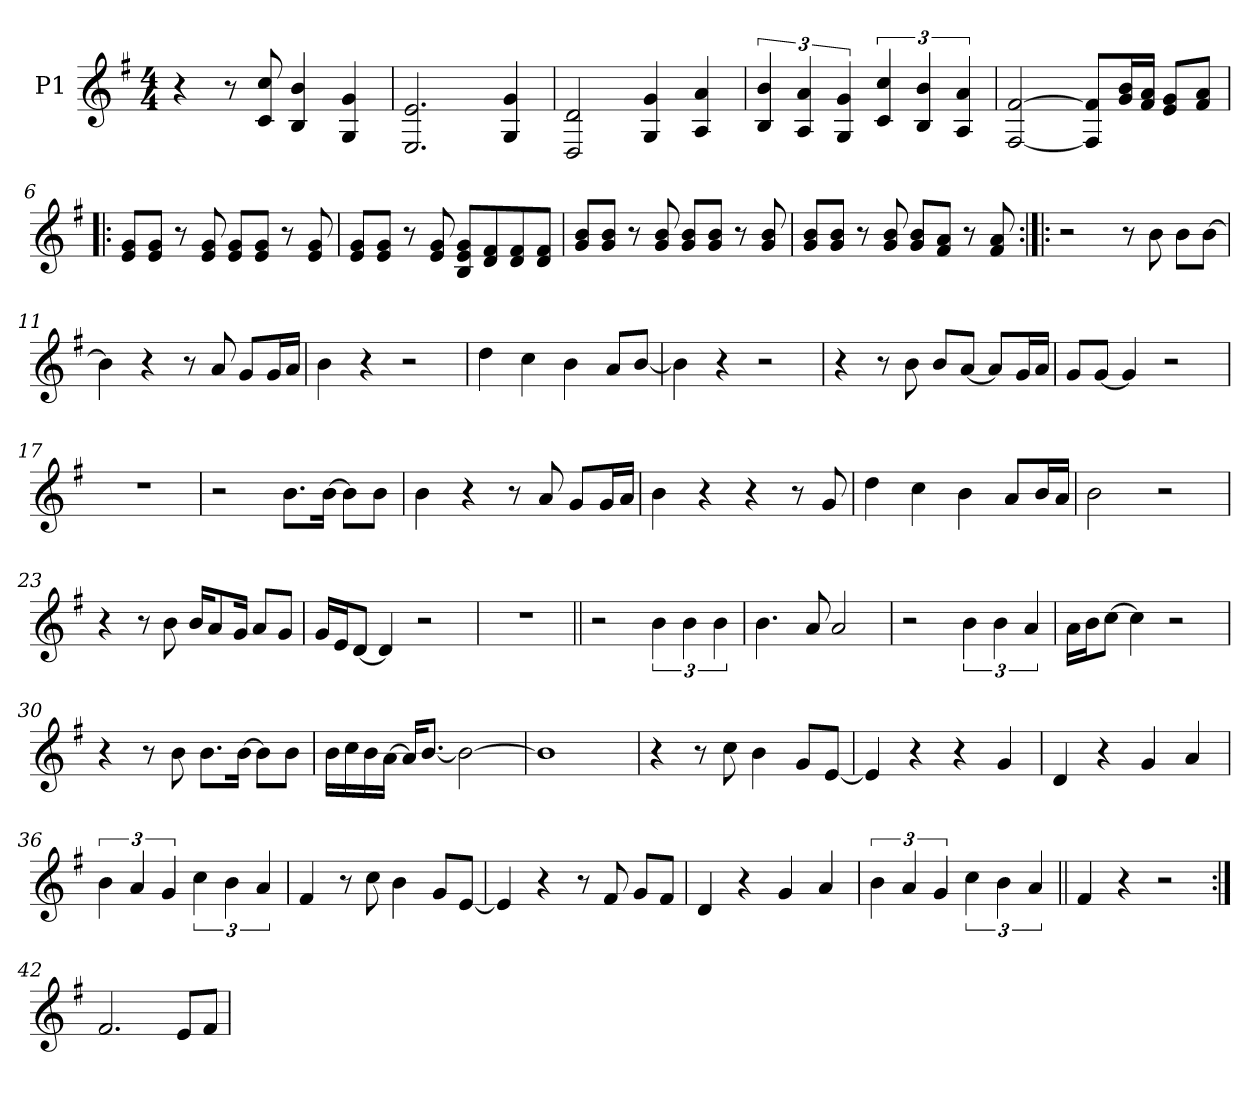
**kern
*part1
*staff1
*I"P1
*clefG2
*k[f#]
*e:
*M4/4
*MM106
=1
4r
8r
8c/ 8cc/
4B/ 4b/
4G/ 4g/
=2
2.E/ 2.e/
4G/ 4g/
=3
2D/ 2d/
4G/ 4g/
4A/ 4a/
=4
6B/ 6b/
6A/ 6a/
6G/ 6g/
6c/ 6cc/
6B/ 6b/
6A/ 6a/
=5
[<2F#/ [>2f#/
8F#/] 8f#/]L
16g/ 16b/L
16f#/ 16a/JJ
8e/ 8g/L
8f#/ 8a/J
!!LO:LB:g=z
=6!|:
8e/ 8g/L
8e/ 8g/J
8r
8e/ 8g/
8e/ 8g/L
8e/ 8g/J
8r
8e/ 8g/
=7
8e/ 8g/L
8e/ 8g/J
8r
8e/ 8g/
8B/ 8e/ 8g/L
8d/ 8f#/
8d/ 8f#/
8d/ 8f#/J
=8
8g/ 8b/L
8g/ 8b/J
8r
8g/ 8b/
8g/ 8b/L
8g/ 8b/J
8r
8g/ 8b/
=9
8g/ 8b/L
8g/ 8b/J
8r
8g/ 8b/
8g/ 8b/L
8f#/ 8a/J
8r
8f#/ 8a/
!!LO:LB:g=z
=10:|!|:
2r
8r
8b\
8b\L
[>8b\J
=11
4b\]
4r
8r
8a/
8g/L
16g/L
16a/JJ
=12
4b\
4r
2r
=13
4dd\
4cc\
4b\
8a/L
[<8b/J
=14
4b\]
4r
2r
!!LO:LB:g=z
=15
4r
8r
8b\
8b/L
[<8a/J
8a/L]
16g/L
16a/JJ
=16
8g/L
[<8g/J
4g/]
2r
=17
1r
=18
2r
8.b\L
[>16b\Jk
8b\L]
8b\J
=19
4b\
4r
8r
8a/
8g/L
16g/L
16a/JJ
!!LO:LB:g=z
=20
4b\
4r
4r
8r
8g/
=21
4dd\
4cc\
4b\
8a/L
16b/L
16a/JJ
=22
2b\
2r
=23
4r
8r
8b\
16b/KL
8a/
16g/Jk
8a/L
8g/J
=24
16g/LL
16e/J
[<8d/J
4d/]
2r
!!LO:LB:g=z
=25
1r
=26||
2r
6b\
6b\
6b\
=27
4.b\
8a/
2a/
=28
2r
6b\
6b\
6a/
=29
16a\LL
16b\J
[>8cc\J
4cc\]
2r
=30
4r
8r
8b\
8.b\L
[>16b\Jk
8b\L]
8b\J
!!LO:LB:g=z
=31
16b\LL
16cc\
16b\
[>16a\JJ
16a/KL]
[<8.b/J
2b\_
=32
1b]
=33
4r
8r
8cc\
4b\
8g/L
[<8e/J
=34
4e/]
4r
4r
4g/
=35
4d/
4r
4g/
4a/
=36
6b\
6a/
6g/
6cc\
6b\
6a/
!!LO:LB:g=z
=37
4f#/
8r
8cc\
4b\
8g/L
[<8e/J
=38
4e/]
4r
8r
8f#/
8g/L
8f#/J
=39
4d/
4r
4g/
4a/
=40
6b\
6a/
6g/
6cc\
6b\
6a/
=41||
4f#/
4r
2r
!!LO:LB:g=z
=42:|!
2.f#/
8e/L
8f#/J
=
*-
